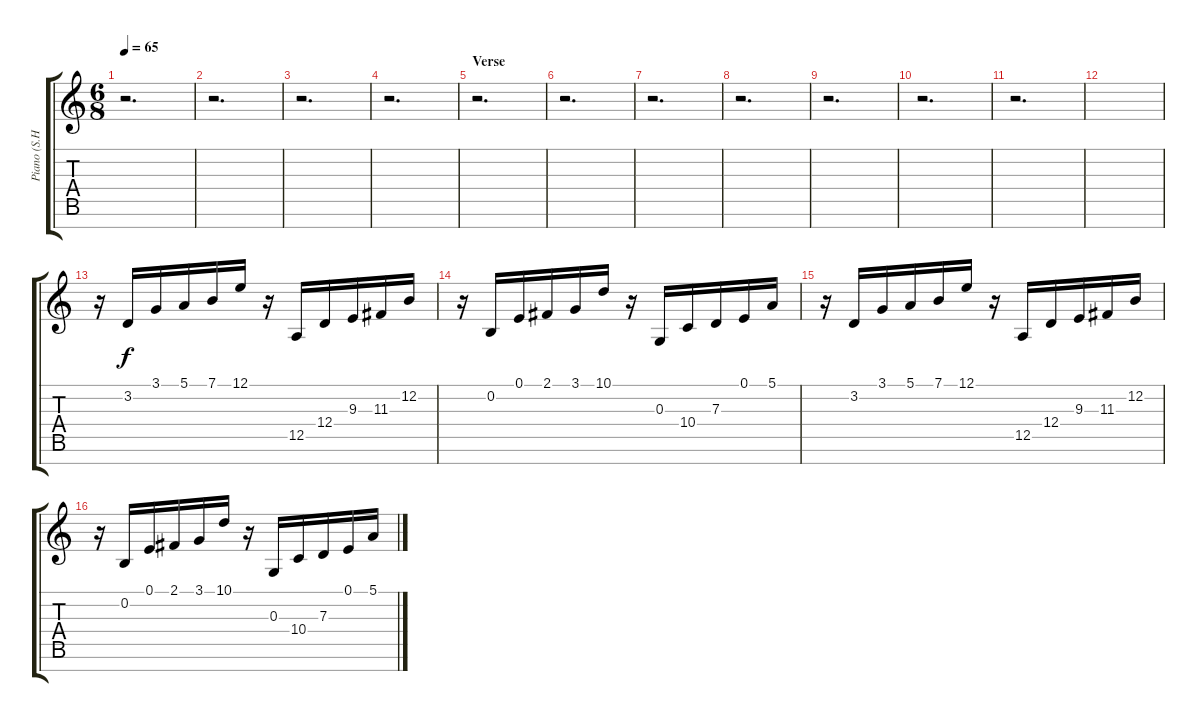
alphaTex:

\track ("Piano (S.Hogarth)" "Piano (S.H") {instrument acousticgrandpiano}
\staff {score tabs}
\tuning (E4 B3 G3 D3 A2 E2 B1) {hide}
\ts (6 8)
\tempo 65
\clef g2
\ks c
r.2{d dy f instrument acousticgrandpiano} |
r.2{d} |
r.2{d} |
r.2{d} |
\section ("" "Verse")
r.2{d} |
r.2{d} |
r.2{d} |
r.2{d} |
r.2{d} |
r.2{d} |
r.2{d} |
|
r.16 3.2.16 3.1.16 5.1.16 7.1.16 12.1.16 r.16 12.5.16 12.4.16 9.3.16 11.3.16 12.2.16 |
r.16 0.2.16 0.1.16 2.1.16 3.1.16 10.1.16 r.16 0.3.16 10.4.16 7.3.16 0.1.16 5.1.16 |
r.16 3.2.16 3.1.16 5.1.16 7.1.16 12.1.16 r.16 12.5.16 12.4.16 9.3.16 11.3.16 12.2.16 |
r.16 0.2.16 0.1.16 2.1.16 3.1.16 10.1.16 r.16 0.3.16 10.4.16 7.3.16 0.1.16 5.1.16
